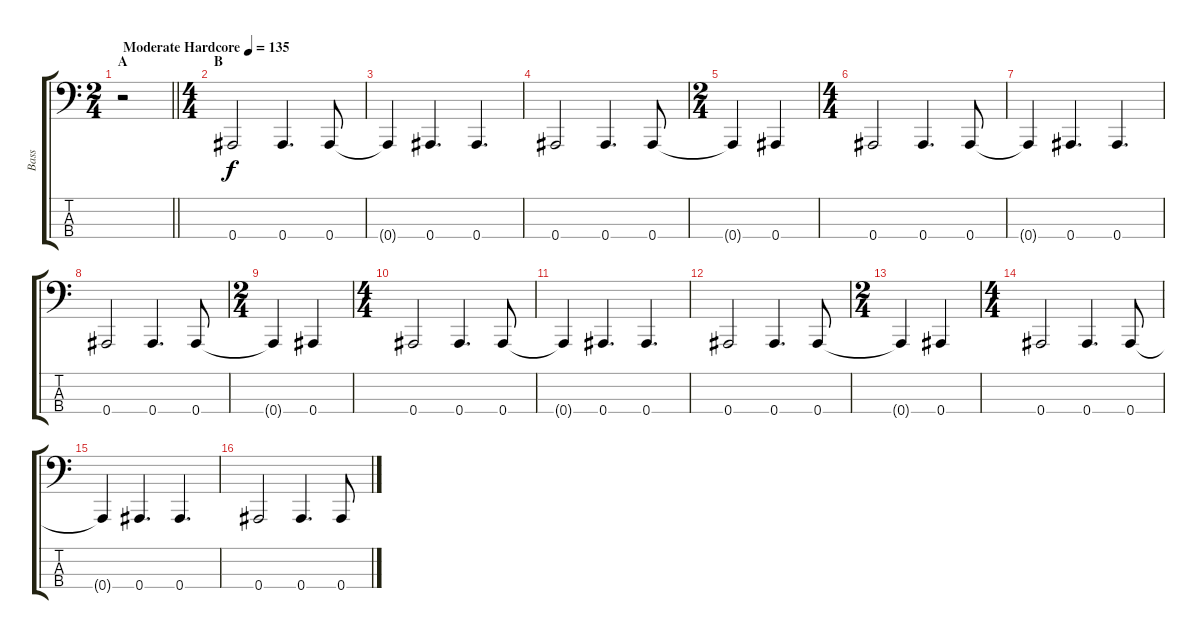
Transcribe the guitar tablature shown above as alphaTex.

\track ("Bass" "Bass") {instrument electricbasspick}
\staff {score tabs}
\tuning (Eb2 Bb1 F1 Bb0) {hide}
\ts (2 4)
\section ("" "A")
\tempo (135 "Moderate Hardcore")
\clef f4
\barLineRight lightlight
\ks c
r.2{dy f instrument electricbasspick} |
\ts (4 4)
\section ("" "B")
0.4.2 0.4.4{d} 0.4.8 |
0.4{t}.4 0.4.4{d} 0.4.4{d} |
0.4.2 0.4.4{d} 0.4.8 |
\ts (2 4)
0.4{t}.4 0.4.4 |
\ts (4 4)
0.4.2 0.4.4{d} 0.4.8 |
0.4{t}.4 0.4.4{d} 0.4.4{d} |
0.4.2 0.4.4{d} 0.4.8 |
\ts (2 4)
0.4{t}.4 0.4.4 |
\ts (4 4)
0.4.2 0.4.4{d} 0.4.8 |
0.4{t}.4 0.4.4{d} 0.4.4{d} |
0.4.2 0.4.4{d} 0.4.8 |
\ts (2 4)
0.4{t}.4 0.4.4 |
\ts (4 4)
0.4.2 0.4.4{d} 0.4.8 |
0.4{t}.4 0.4.4{d} 0.4.4{d} |
0.4.2 0.4.4{d} 0.4.8
